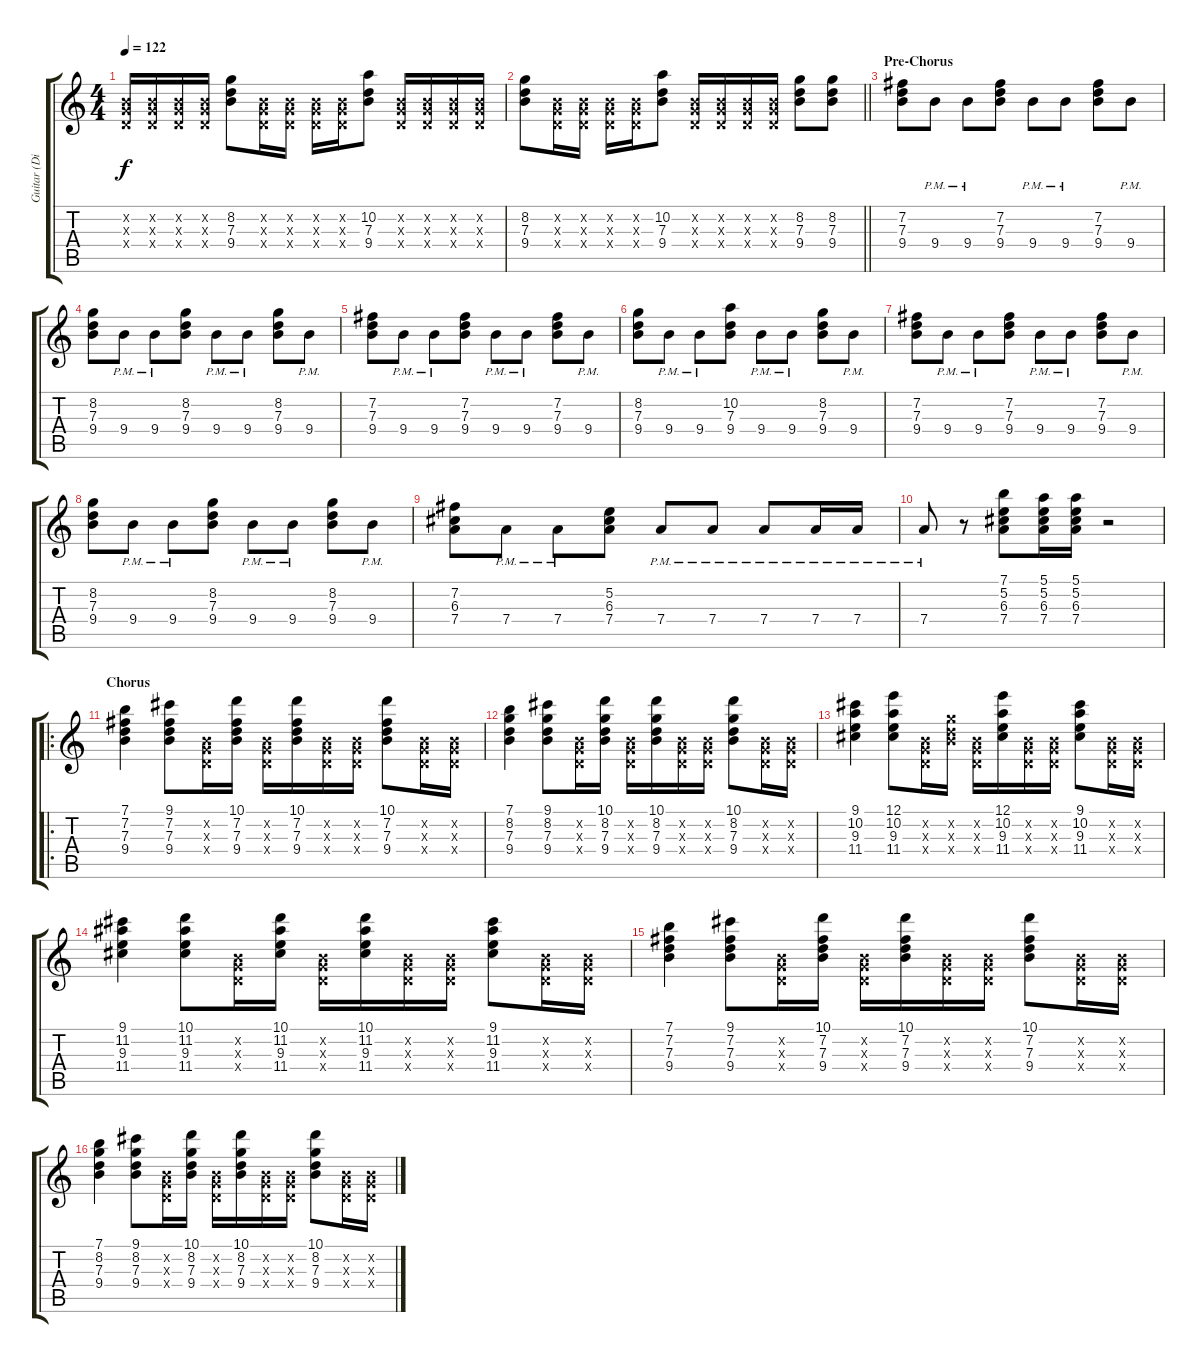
\track ("Guitar (Die)" "Guitar (Di") {instrument electricguitarclean}
\staff {score tabs}
\tuning (E4 B3 G3 D3 A2 E2) {hide}
\ts (4 4)
\tempo 122
\clef g2
\ks c
(0.2{x} 0.3{x} 0.4{x}).16{dy f} (0.2{x} 0.3{x} 0.4{x}).16 (0.2{x} 0.3{x} 0.4{x}).16 (0.2{x} 0.3{x} 0.4{x}).16 (8.2 7.3 9.4).8 (0.2{x} 0.3{x} 0.4{x}).16 (0.2{x} 0.3{x} 0.4{x}).16 (0.2{x} 0.3{x} 0.4{x}).16 (0.2{x} 0.3{x} 0.4{x}).16 (10.2 7.3 9.4).8 (0.2{x} 0.3{x} 0.4{x}).16 (0.2{x} 0.3{x} 0.4{x}).16 (0.2{x} 0.3{x} 0.4{x}).16 (0.2{x} 0.3{x} 0.4{x}).16 |
\barLineRight lightlight
(8.2 7.3 9.4).8 (0.2{x} 0.3{x} 0.4{x}).16 (0.2{x} 0.3{x} 0.4{x}).16 (0.2{x} 0.3{x} 0.4{x}).16 (0.2{x} 0.3{x} 0.4{x}).16 (10.2 7.3 9.4).8 (0.2{x} 0.3{x} 0.4{x}).16 (0.2{x} 0.3{x} 0.4{x}).16 (0.2{x} 0.3{x} 0.4{x}).16 (0.2{x} 0.3{x} 0.4{x}).16 (8.2 7.3 9.4).8 (8.2 7.3 9.4).8 |
\section ("" "Pre-Chorus")
(7.2 7.3 9.4).8 9.4{pm}.8 9.4{pm}.8 (7.2 7.3 9.4).8 9.4{pm}.8 9.4{pm}.8 (7.2 7.3 9.4).8 9.4{pm}.8 |
(8.2 7.3 9.4).8 9.4{pm}.8 9.4{pm}.8 (8.2 7.3 9.4).8 9.4{pm}.8 9.4{pm}.8 (8.2 7.3 9.4).8 9.4{pm}.8 |
(7.2 7.3 9.4).8 9.4{pm}.8 9.4{pm}.8 (7.2 7.3 9.4).8 9.4{pm}.8 9.4{pm}.8 (7.2 7.3 9.4).8 9.4{pm}.8 |
(8.2 7.3 9.4).8 9.4{pm}.8 9.4{pm}.8 (10.2 7.3 9.4).8 9.4{pm}.8 9.4{pm}.8 (8.2 7.3 9.4).8 9.4{pm}.8 |
(7.2 7.3 9.4).8 9.4{pm}.8 9.4{pm}.8 (7.2 7.3 9.4).8 9.4{pm}.8 9.4{pm}.8 (7.2 7.3 9.4).8 9.4{pm}.8 |
(8.2 7.3 9.4).8 9.4{pm}.8 9.4{pm}.8 (8.2 7.3 9.4).8 9.4{pm}.8 9.4{pm}.8 (8.2 7.3 9.4).8 9.4{pm}.8 |
(7.2 6.3 7.4).8 7.4{pm}.8 7.4{pm}.8 (5.2 6.3 7.4).8 7.4{pm}.8 7.4{pm}.8 7.4{pm}.8 7.4{pm}.16 7.4{pm}.16 |
7.4{pm}.8 r.8 (7.1 5.2 6.3 7.4).8 (5.1 5.2 6.3 7.4).16 (5.1 5.2 6.3 7.4).16 r.2 |
\ro
\section ("" "Chorus")
(7.1 7.2 7.3 9.4).4 (9.1 7.2 7.3 9.4).8 (0.2{x} 0.3{x} 0.4{x}).16 (10.1 7.2 7.3 9.4).16 (0.2{x} 0.3{x} 0.4{x}).16 (10.1 7.2 7.3 9.4).16 (0.2{x} 0.3{x} 0.4{x}).16 (0.2{x} 0.3{x} 0.4{x}).16 (10.1 7.2 7.3 9.4).8 (0.2{x} 0.3{x} 0.4{x}).16 (0.2{x} 0.3{x} 0.4{x}).16 |
(7.1 8.2 7.3 9.4).4 (9.1 8.2 7.3 9.4).8 (0.2{x} 0.3{x} 0.4{x}).16 (10.1 8.2 7.3 9.4).16 (0.2{x} 0.3{x} 0.4{x}).16 (10.1 8.2 7.3 9.4).16 (0.2{x} 0.3{x} 0.4{x}).16 (0.2{x} 0.3{x} 0.4{x}).16 (10.1 8.2 7.3 9.4).8 (0.2{x} 0.3{x} 0.4{x}).16 (0.2{x} 0.3{x} 0.4{x}).16 |
(9.1 10.2 9.3 11.4).4 (12.1 10.2 9.3 11.4).8 (0.2{x} 0.3{x} 0.4{x}).16 (8.2{x} 7.3{x} 9.4{x}).16 (0.2{x} 0.3{x} 0.4{x}).16 (12.1 10.2 9.3 11.4).16 (0.2{x} 0.3{x} 0.4{x}).16 (0.2{x} 0.3{x} 0.4{x}).16 (9.1 10.2 9.3 11.4).8 (0.2{x} 0.3{x} 0.4{x}).16 (0.2{x} 0.3{x} 0.4{x}).16 |
(9.1 11.2 9.3 11.4).4 (10.1 11.2 9.3 11.4).8 (0.2{x} 0.3{x} 0.4{x}).16 (10.1 11.2 9.3 11.4).16 (0.2{x} 0.3{x} 0.4{x}).16 (10.1 11.2 9.3 11.4).16 (0.2{x} 0.3{x} 0.4{x}).16 (0.2{x} 0.3{x} 0.4{x}).16 (9.1 11.2 9.3 11.4).8 (0.2{x} 0.3{x} 0.4{x}).16 (0.2{x} 0.3{x} 0.4{x}).16 |
(7.1 7.2 7.3 9.4).4 (9.1 7.2 7.3 9.4).8 (0.2{x} 0.3{x} 0.4{x}).16 (10.1 7.2 7.3 9.4).16 (0.2{x} 0.3{x} 0.4{x}).16 (10.1 7.2 7.3 9.4).16 (0.2{x} 0.3{x} 0.4{x}).16 (0.2{x} 0.3{x} 0.4{x}).16 (10.1 7.2 7.3 9.4).8 (0.2{x} 0.3{x} 0.4{x}).16 (0.2{x} 0.3{x} 0.4{x}).16 |
(7.1 8.2 7.3 9.4).4 (9.1 8.2 7.3 9.4).8 (0.2{x} 0.3{x} 0.4{x}).16 (10.1 8.2 7.3 9.4).16 (0.2{x} 0.3{x} 0.4{x}).16 (10.1 8.2 7.3 9.4).16 (0.2{x} 0.3{x} 0.4{x}).16 (0.2{x} 0.3{x} 0.4{x}).16 (10.1 8.2 7.3 9.4).8 (0.2{x} 0.3{x} 0.4{x}).16 (0.2{x} 0.3{x} 0.4{x}).16
